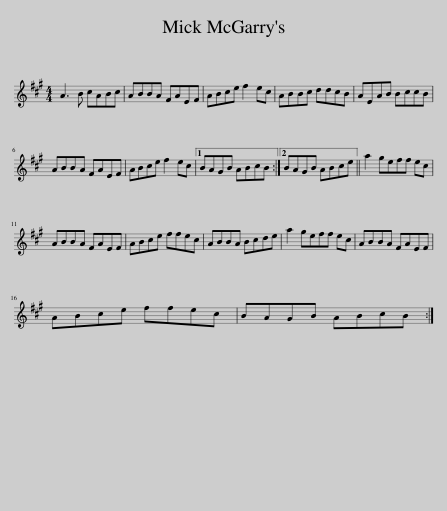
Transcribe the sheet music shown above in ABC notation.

X:1
L:1/8
M:4/4
I:linebreak $
K:A
V:1 treble
V:1
 A3 B cABc | ABBA FAEF | ABce f2 ec | ABBc ddcB | AEAB BccB |$ %5
 ABBA FAEF | ABce f2 ec |1 BAGB ABcB :|2 BAGB ABce || a2 geff ec |$ %10
 ABBA FAEF | ABce ffec | ABBA Bcde | a2 geff ec | ABBA FAEF |$ %15
 ABce ffec | BAGB ABcB :| %17
